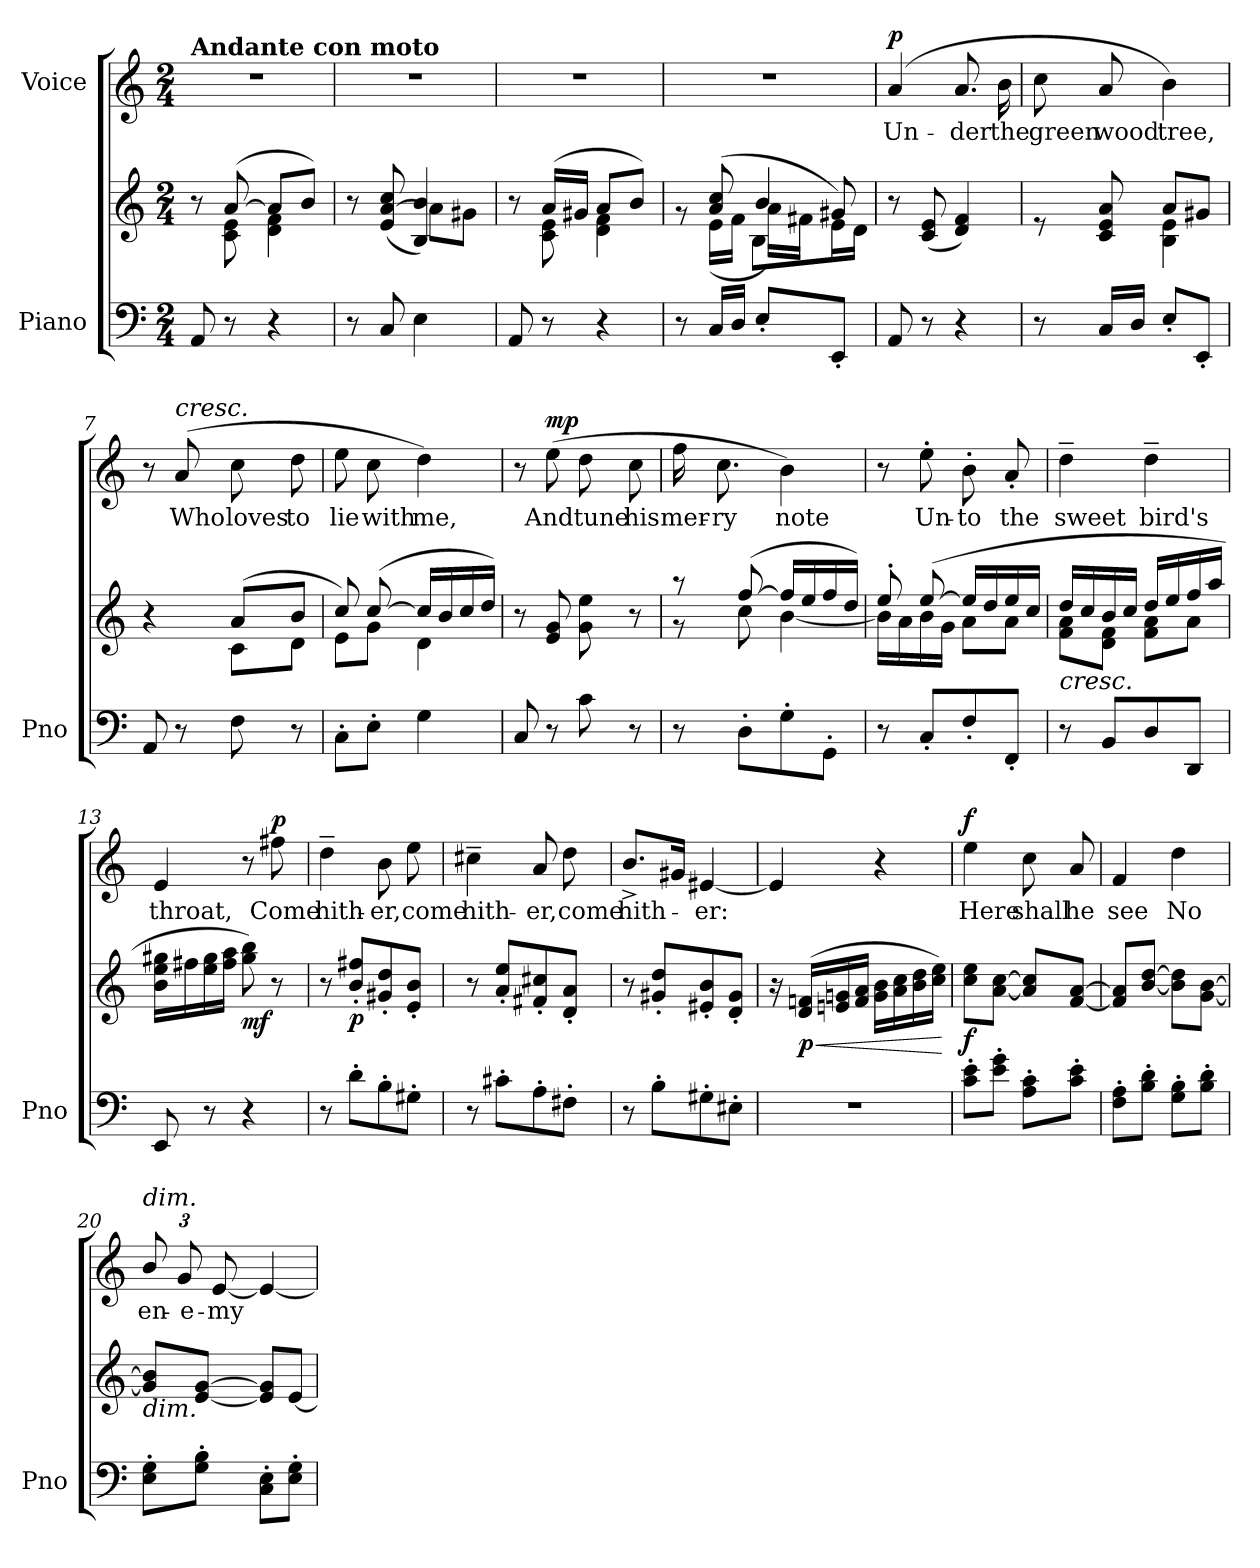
**kern	**kern	**dynam	**kern	**text	**dynam
*part2	*part2	*part2	*part1	*part1	*part1
*staff3	*staff2	*staff2/3	*staff1	*staff1	*staff1
*I"Piano	*	*	*I"Voice	*	*
*I'Pno	*	*	*	*	*
*clefF4	*clefG2	*	*clefG2	*	*
*k[]	*k[]	*	*k[]	*	*
*M2/4	*M2/4	*	*M2/4	*	*
=1	=1	=1	=1	=1	=1
*	*^	*	*	*	*
!	!	!	!	!LO:TX:a:B:t=Andante con moto	!	!
8AA/	8r	8ryy	.	2r	.	.
8r	(>[8a/	8c\ 8e\	.	.	.	.
4r	8a/L]	4d\ 4f\	.	.	.	.
.	8b/J)	.	.	.	.	.
=2	=2	=2	=2	=2	=2	=2
8r	8r	4ryy	.	2r	.	.
8C/	(<8e/ [8a/ 8cc/	.	.	.	.	.
4E\	4B/ 4b/)	8a\L]	.	.	.	.
.	.	8g#X\J	.	.	.	.
=3	=3	=3	=3	=3	=3	=3
8AA/	8r	8ryy	.	2r	.	.
8r	(>16a/LL	8c\ 8e\	.	.	.	.
.	16g#X/JJ	.	.	.	.	.
4r	8a/L	4d\ 4f\	.	.	.	.
.	8b/J)	.	.	.	.	.
=4	=4	=4	=4	=4	=4	=4
*	*	*^	*	*	*	*
8r	8rg	8ryy	4ryy	.	2r	.	.
16C/LL	(>8a/ 8cc/	(>16e\LL	.	.	.	.	.
16D/JJ	.	16f\JJ	.	.	.	.	.
8E'/L	4b/	16a\LL)	8B\L	.	.	.	.
.	.	16f#X\JJ	.	.	.	.	.
8EE'/J	.	8g#X/)	16e\L	.	.	.	.
.	.	.	16d\JJ	.	.	.	.
!!LO:LB:g=z
=5	=5	=5	=5	=5	=5	=5	=5
!	!	!	!	!	!	!LO:LY:b	!LO:DY:a
*	*v	*v	*v	*	*	*	*
8AA/	8r	.	(>4a/	Un-	p
8r	(>8c/ 8e/	.	.	.	.
!	!	!	!	!LO:LY:b	!
4r	4d/ 4f/)	.	8.a/	-der	.
!	!	!	!	!LO:LY:b	!
.	.	.	16b\	the	.
=6	=6	=6	=6	=6	=6
*	*^	*	*	*	*
!	!	!	!	!	!LO:LY:b	!
8r	8re	4ryy	.	8cc\	green	.
!	!	!	!	!	!LO:LY:b	!
16C/LL	8c/ 8e/ 8a/	.	.	8a/	wood	.
16D/JJ	.	.	.	.	.	.
!	!	!	!	!	!LO:LY:b	!
8E'/L	8a/L	4B\ 4e\	.	4b\)	tree,	.
8EE'/J	8g#X/J	.	.	.	.	.
=7	=7	=7	=7	=7	=7	=7
8AA/	4r	4ryy	.	8r	.	.
!	!	!	!	!LO:TX:a:i:t=cresc.	!	!
!	!	!	!	!	!LO:LY:b	!
8r	.	.	.	(>8a/	Who	.
!	!	!	!	!	!LO:LY:b	!
8F\	(>8a/L	8c\L	.	8cc\	loves	.
!	!	!	!	!	!LO:LY:b	!
8r	8b/J	8d\J	.	8dd\	to	.
=8	=8	=8	=8	=8	=8	=8
!	!	!	!	!	!LO:LY:b	!
8C'\L	8cc/)	8e\L	.	8ee\	lie	.
!	!	!	!	!	!LO:LY:b	!
8E'\J	(>[8cc/	8g\J	.	8cc\	with	.
!	!	!	!	!	!LO:LY:b	!
4G\	16cc/LL]	4d\	.	4dd\)	me,	.
.	16b/	.	.	.	.	.
.	16cc/	.	.	.	.	.
.	16dd/JJ)	.	.	.	.	.
*	*v	*v	*	*	*	*
=9	=9	=9	=9	=9	=9
8C/	8r	.	8r	.	.
!	!	!	!	!LO:LY:b	!LO:DY:a
8r	8e/ 8g/	.	(>8ee\	And	mp
!	!	!	!	!LO:LY:b	!
8c\	8g\ 8ee\	.	8dd\	tune	.
!	!	!	!	!LO:LY:b	!
8r	8r	.	8cc\	his	.
!!LO:LB:g=z
=10	=10	=10	=10	=10	=10
*	*^	*	*	*	*
!	!	!	!	!	!LO:LY:b	!
8r	8r	8r	.	16ff\	mer-	.
!	!	!	!	!	!LO:LY:b	!
.	.	.	.	8.cc\	-ry	.
8D'\L	(>[8ff/	8cc\	.	.	.	.
!	!	!	!	!	!LO:LY:b	!
8G'\	16ff/LL]	[4b\	.	4b\)	note	.
.	16ee/	.	.	.	.	.
8GG'\J	16ff/	.	.	.	.	.
.	16dd/JJ)	.	.	.	.	.
=11	=11	=11	=11	=11	=11	=11
8r	8ee'/	16b\LL]	.	8r	.	.
.	.	16a\	.	.	.	.
!	!	!	!	!	!LO:LY:b	!
8C'/L	(>[8ee/	16b\	.	8ee'\	Un-	.
.	.	16g\JJ	.	.	.	.
!	!	!	!	!	!LO:LY:b	!
8F'/	16ee/LL]	8a\L	.	8b'\	-to	.
.	16dd/	.	.	.	.	.
!	!	!	!	!	!LO:LY:b	!
8FF'/J	16ee/	8a\J	.	8a'/	the	.
.	16cc/JJ	.	.	.	.	.
=12	=12	=12	=12	=12	=12	=12
!	!LO:TX:b:i:t=cresc.	!	!	!	!	!
!	!	!	!	!	!LO:LY:b	!
8r	16dd/LL	8f\ 8a\L	.	4dd~\	sweet	.
.	16cc/	.	.	.	.	.
8BB/L	16b/	8d\ 8f\J	.	.	.	.
.	16cc/JJ	.	.	.	.	.
!	!	!	!	!	!LO:LY:b	!
8D/	16dd/LL	8f\ 8a\L	.	4dd~\	bird's	.
.	16ee/	.	.	.	.	.
8DD/J	16ff/	8a\J	.	.	.	.
.	16aa/JJ	.	.	.	.	.
*	*v	*v	*	*	*	*
=13	=13	=13	=13	=13	=13
!	!	!	!	!LO:LY:b	!
8EE/	16b\ 16ee\ 16gg#X\LL	.	4e/	throat,	.
.	16ff#X\	.	.	.	.
8r	16ee\ 16gg#\	.	.	.	.
.	16ff#\ 16aa\JJ	.	.	.	.
!	!	!LO:DY:b	!	!	!
4r	8gg#\ 8bb\)	mf	8r	.	.
!	!	!	!	!LO:LY:b	!LO:DY:a
.	8r	.	8ff#X\	Come	p
!!LO:PB:g=z
=14	=14	=14	=14	=14	=14
!	!	!	!	!LO:LY:b	!
8r	8r	.	4dd~\	hith-	.
!	!	!LO:DY:b	!	!	!
8d'\L	8b/' 8ff#X/'L	p	.	.	.
!	!	!	!	!LO:LY:b	!
8B'\	8g#X/' 8dd/'	.	8b\	-er,	.
!	!	!	!	!LO:LY:b	!
8G#X'\J	8e/' 8b/'J	.	8ee\	come	.
=15	=15	=15	=15	=15	=15
!	!	!	!	!LO:LY:b	!
8r	8r	.	4cc#X~\	hith-	.
8c#X'\L	8a/' 8ee/'L	.	.	.	.
!	!	!	!	!LO:LY:b	!
8A'\	8f#X/' 8cc#X/'	.	8a/	-er,	.
!	!	!	!	!LO:LY:b	!
8F#X'\J	8d/' 8a/'J	.	8dd\	come	.
=16	=16	=16	=16	=16	=16
!	!	!	!	!LO:LY:b	!
8r	8r	.	8.b^/L	hith-	.
8B'\L	8g#X/' 8dd/'L	.	.	.	.
.	.	.	16g#X/Jk	.	.
!	!	!	!	!LO:LY:b	!
8G#X'\	8e#X/' 8b/'	.	[4e#X/	-er:	.
8E#X'\J	8d/' 8g#/'J	.	.	.	.
=17	=17	=17	=17	=17	=17
2r	16r	.	4e#/]	.	.
!	!	!LO:HP:b	!	!	!
!	!	!LO:DY:n=1:b	!	!	!
.	(>16d/ 16fn/LL	< p	.	.	.
.	16en/ 16gn/	.	.	.	.
.	16f/ 16a/JJ	.	.	.	.
.	16g\ 16b\LL	.	4r	.	.
.	16a\ 16cc\	.	.	.	.
.	16b\ 16dd\	.	.	.	.
.	16cc\ 16ee\JJ)	.	.	.	.
.	.	[	.	.	.
!!LO:LB:g=z
=18	=18	=18	=18	=18	=18
!	!	!LO:DY:b	!	!LO:LY:b	!LO:DY:a
8c\' 8e\'L	8cc\ 8ee\L	f	4ee\	Here	f
8e\' 8g\'J	[8a\ [8cc\J	.	.	.	.
!	!	!	!	!LO:LY:b	!
8A\' 8c\'L	8a/] 8cc/]L	.	8cc\	shall	.
!	!	!	!	!LO:LY:b	!
8c\' 8e\'J	[8f/ [8a/J	.	8a/	he	.
=19	=19	=19	=19	=19	=19
!	!	!	!	!LO:LY:b	!
8F\' 8A\'L	8f/] 8a/]L	.	4f/	see	.
8B\' 8d\'J	[8b/ [8dd/J	.	.	.	.
!	!	!	!	!LO:LY:b	!
8G\' 8B\'L	8b\] 8dd\]L	.	4dd\	No	.
8B\' 8d\'J	[8g\ [8b\J	.	.	.	.
=20	=20	=20	=20	=20	=20
*	*	*	*Xbrackettup	*	*
!	!	!	!LO:TX:a:i:t=dim.	!	!
!	!LO:TX:b:i:t=dim.	!	!	!	!
!	!	!	!	!LO:LY:b	!
8E\' 8G\'L	8g/] 8b/]L	.	12b/	en-	.
!	!	!	!	!LO:LY:b	!
.	.	.	12g/	-e-	.
8G\' 8B\'J	[8e/ [8g/J	.	.	.	.
!	!	!	!	!LO:LY:b	!
.	.	.	[12e/	-my	.
8C\' 8E\'L	8e/] 8g/]L	.	4e/_	.	.
8E\' 8G\'J	[8e/J	.	.	.	.
=	=	=	=	=	=
*-	*-	*-	*-	*-	*-
